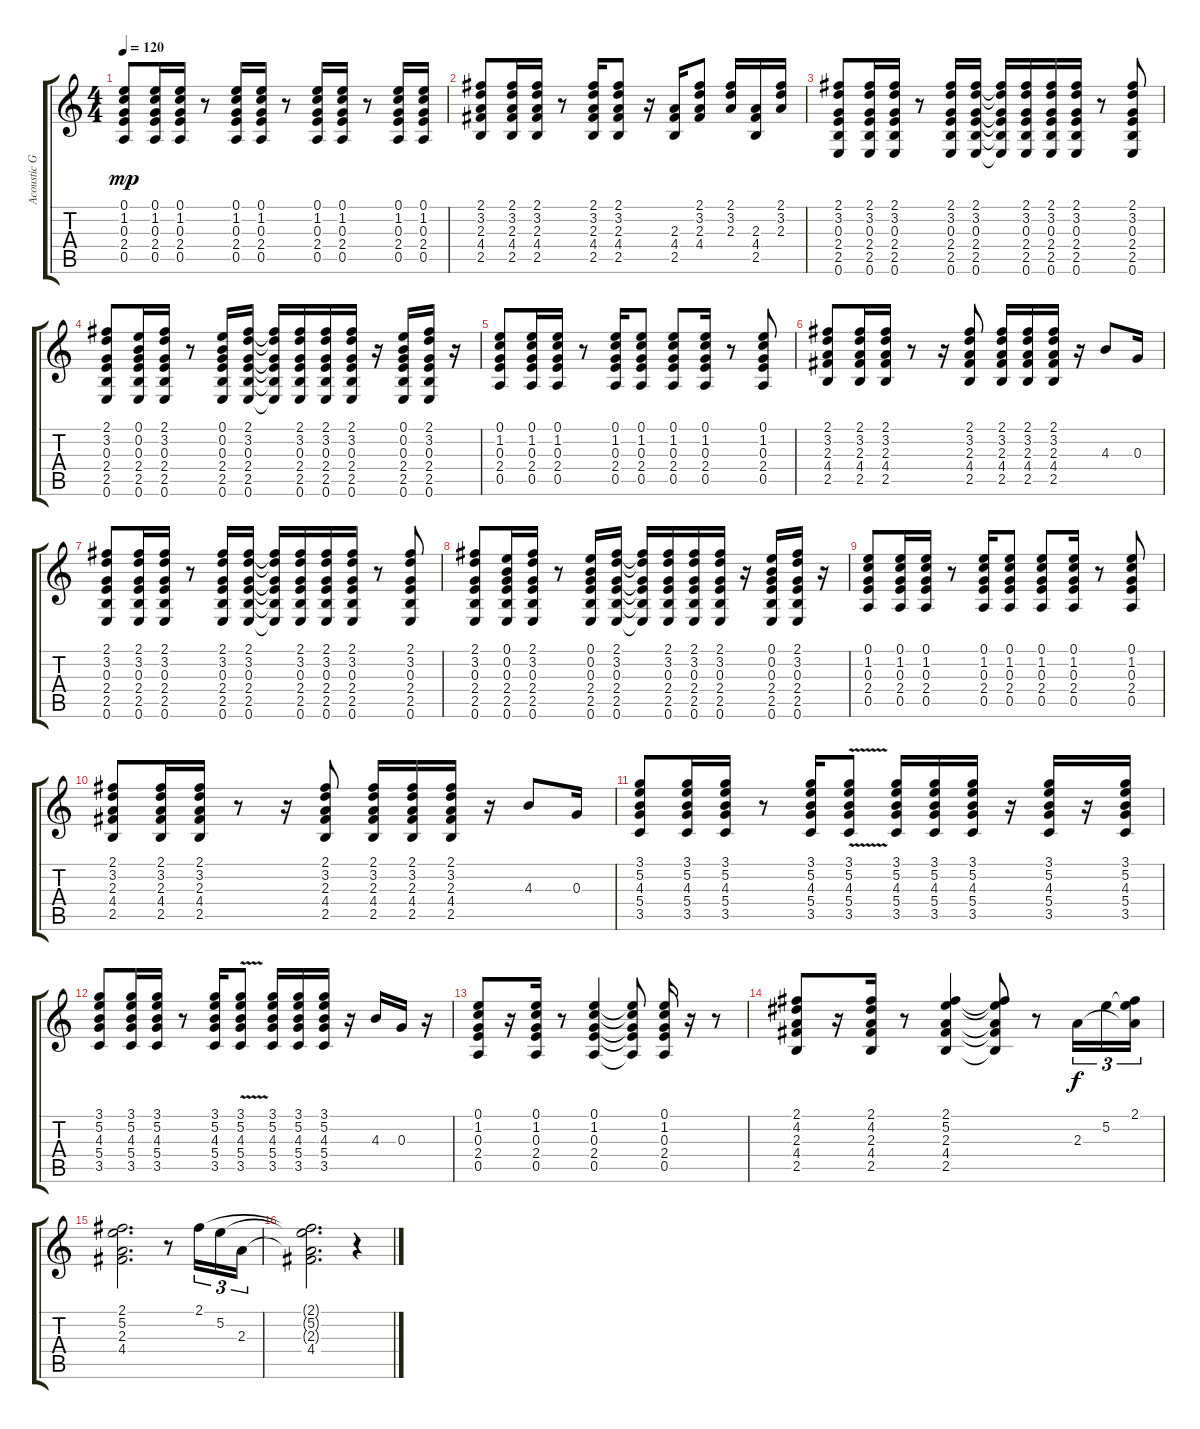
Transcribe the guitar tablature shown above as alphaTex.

\track ("Acoustic Guitar" "Acoustic G") {instrument acousticguitarsteel}
\staff {score tabs}
\tuning (E4 B3 G3 D3 A2 E2) {hide}
\ts (4 4)
\tempo 120
\clef g2
\ks c
(0.1 1.2 0.3 2.4 0.5).8{dy mp} (0.1 1.2 0.3 2.4 0.5).16 (0.1 1.2 0.3 2.4 0.5).16 r.8 (0.1 1.2 0.3 2.4 0.5).16 (0.1 1.2 0.3 2.4 0.5).16 r.8 (0.1 1.2 0.3 2.4 0.5).16 (0.1 1.2 0.3 2.4 0.5).16 r.8 (0.1 1.2 0.3 2.4 0.5).16 (0.1 1.2 0.3 2.4 0.5).16 |
(2.1 3.2 2.3 4.4 2.5).8 (2.1 3.2 2.3 4.4 2.5).16 (2.1 3.2 2.3 4.4 2.5).16 r.8 (2.1 3.2 2.3 4.4 2.5).16 (2.1 3.2 2.3 4.4 2.5).8 r.16 (2.3 4.4 2.5).16 (2.1 3.2 2.3 4.4).8 (2.1 3.2 2.3).16 (2.3 4.4 2.5).16 (2.1 3.2 2.3).16 |
(2.1 3.2 0.3 2.4 2.5 0.6).8 (2.1 3.2 0.3 2.4 2.5 0.6).16 (2.1 3.2 0.3 2.4 2.5 0.6).16 r.8 (2.1 3.2 0.3 2.4 2.5 0.6).16 (2.1 3.2 0.3 2.4 2.5 0.6).16 (2.1{t} 3.2{t} 0.3{t} 2.4{t} 2.5{t} 0.6{t}).16 (2.1 3.2 0.3 2.4 2.5 0.6).16 (2.1 3.2 0.3 2.4 2.5 0.6).16 (2.1 3.2 0.3 2.4 2.5 0.6).16 r.8 (2.1 3.2 0.3 2.4 2.5 0.6).8 |
(2.1 3.2 0.3 2.4 2.5 0.6).8 (0.1 0.2 0.3 2.4 2.5 0.6).16 (2.1 3.2 0.3 2.4 2.5 0.6).16 r.8 (0.1 0.2 0.3 2.4 2.5 0.6).16 (2.1 3.2 0.3 2.4 2.5 0.6).16 (2.1{t} 3.2{t} 0.3{t} 2.4{t} 2.5{t} 0.6{t}).16 (2.1 3.2 0.3 2.4 2.5 0.6).16 (2.1 3.2 0.3 2.4 2.5 0.6).16 (2.1 3.2 0.3 2.4 2.5 0.6).16 r.16 (0.1 0.2 0.3 2.4 2.5 0.6).16 (2.1 3.2 0.3 2.4 2.5 0.6).16 r.16 |
(0.1 1.2 0.3 2.4 0.5).8 (0.1 1.2 0.3 2.4 0.5).16 (0.1 1.2 0.3 2.4 0.5).16 r.8 (0.1 1.2 0.3 2.4 0.5).16 (0.1 1.2 0.3 2.4 0.5).8 (0.1 1.2 0.3 2.4 0.5).8 (0.1 1.2 0.3 2.4 0.5).16 r.8 (0.1 1.2 0.3 2.4 0.5).8 |
(2.1 3.2 2.3 4.4 2.5).8 (2.1 3.2 2.3 4.4 2.5).16 (2.1 3.2 2.3 4.4 2.5).16 r.8 r.16 (2.1 3.2 2.3 4.4 2.5).8 (2.1 3.2 2.3 4.4 2.5).16 (2.1 3.2 2.3 4.4 2.5).16 (2.1 3.2 2.3 4.4 2.5).16 r.16 4.3.8 0.3.16 |
(2.1 3.2 0.3 2.4 2.5 0.6).8 (2.1 3.2 0.3 2.4 2.5 0.6).16 (2.1 3.2 0.3 2.4 2.5 0.6).16 r.8 (2.1 3.2 0.3 2.4 2.5 0.6).16 (2.1 3.2 0.3 2.4 2.5 0.6).16 (2.1{t} 3.2{t} 0.3{t} 2.4{t} 2.5{t} 0.6{t}).16 (2.1 3.2 0.3 2.4 2.5 0.6).16 (2.1 3.2 0.3 2.4 2.5 0.6).16 (2.1 3.2 0.3 2.4 2.5 0.6).16 r.8 (2.1 3.2 0.3 2.4 2.5 0.6).8 |
(2.1 3.2 0.3 2.4 2.5 0.6).8 (0.1 0.2 0.3 2.4 2.5 0.6).16 (2.1 3.2 0.3 2.4 2.5 0.6).16 r.8 (0.1 0.2 0.3 2.4 2.5 0.6).16 (2.1 3.2 0.3 2.4 2.5 0.6).16 (2.1{t} 3.2{t} 0.3{t} 2.4{t} 2.5{t} 0.6{t}).16 (2.1 3.2 0.3 2.4 2.5 0.6).16 (2.1 3.2 0.3 2.4 2.5 0.6).16 (2.1 3.2 0.3 2.4 2.5 0.6).16 r.16 (0.1 0.2 0.3 2.4 2.5 0.6).16 (2.1 3.2 0.3 2.4 2.5 0.6).16 r.16 |
(0.1 1.2 0.3 2.4 0.5).8 (0.1 1.2 0.3 2.4 0.5).16 (0.1 1.2 0.3 2.4 0.5).16 r.8 (0.1 1.2 0.3 2.4 0.5).16 (0.1 1.2 0.3 2.4 0.5).8 (0.1 1.2 0.3 2.4 0.5).8 (0.1 1.2 0.3 2.4 0.5).16 r.8 (0.1 1.2 0.3 2.4 0.5).8 |
(2.1 3.2 2.3 4.4 2.5).8 (2.1 3.2 2.3 4.4 2.5).16 (2.1 3.2 2.3 4.4 2.5).16 r.8 r.16 (2.1 3.2 2.3 4.4 2.5).8 (2.1 3.2 2.3 4.4 2.5).16 (2.1 3.2 2.3 4.4 2.5).16 (2.1 3.2 2.3 4.4 2.5).16 r.16 4.3.8 0.3.16 |
(3.1 5.2 4.3 5.4 3.5).8 (3.1 5.2 4.3 5.4 3.5).16 (3.1 5.2 4.3 5.4 3.5).16 r.8 (3.1 5.2 4.3 5.4 3.5).16 (3.1{v} 5.2{v} 4.3{v} 5.4{v} 3.5{v}).8 (3.1 5.2 4.3 5.4 3.5).16 (3.1 5.2 4.3 5.4 3.5).16 (3.1 5.2 4.3 5.4 3.5).16 r.16 (3.1 5.2 4.3 5.4 3.5).16 r.16 (3.1 5.2 4.3 5.4 3.5).16 |
(3.1 5.2 4.3 5.4 3.5).8 (3.1 5.2 4.3 5.4 3.5).16 (3.1 5.2 4.3 5.4 3.5).16 r.8 (3.1 5.2 4.3 5.4 3.5).16 (3.1{v} 5.2{v} 4.3{v} 5.4{v} 3.5{v}).8 (3.1 5.2 4.3 5.4 3.5).16 (3.1 5.2 4.3 5.4 3.5).16 (3.1 5.2 4.3 5.4 3.5).16 r.16 4.3.16 0.3.16 r.16 |
(0.1 1.2 0.3 2.4 0.5).8 r.16 (0.1 1.2 0.3 2.4 0.5).16 r.8 (0.1 1.2 0.3 2.4 0.5).4 (0.1{t} 1.2{t} 0.3{t} 2.4{t} 0.5{t}).8 (0.1 1.2 0.3 2.4 0.5).16 r.16 r.8 |
(2.1 4.2 2.3 4.4 2.5).8 r.16 (2.1 4.2 2.3 4.4 2.5).16 r.8 (2.1 5.2 2.3 4.4 2.5).4 (2.1{t} 5.2{t} 2.3{t} 4.4{t} 2.5{t}).8 r.8 2.3.16{tu (3 2) dy f} 5.2.16{tu (3 2)} (2.1 5.2{t} 2.3{t}).16{tu (3 2)} |
(2.1 5.2 2.3 4.4).2{d} r.8 2.1.16{tu (3 2)} 5.2.16{tu (3 2)} 2.3.16{tu (3 2)} |
(2.1{t} 5.2{t} 2.3{t} 4.4).2{d} r.4
